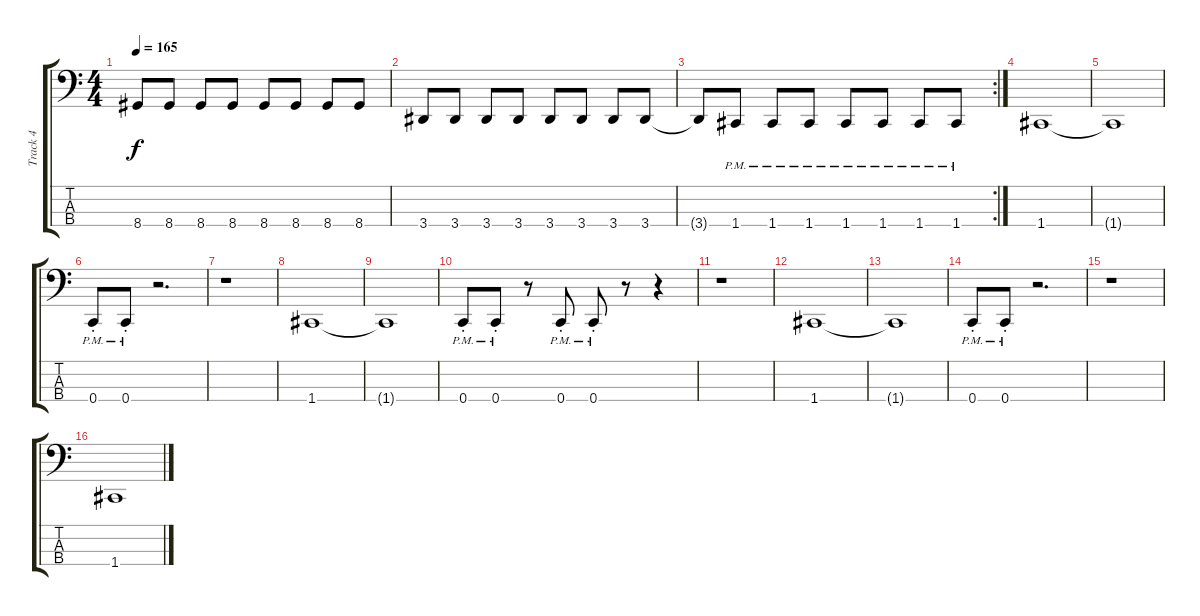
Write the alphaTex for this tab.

\track ("Track 4" "Track 4") {instrument electricbassfinger}
\staff {score tabs}
\tuning (F2 C2 G1 C1) {hide}
\ts (4 4)
\tempo 165
\clef f4
\ks c
8.4{t}.8{dy f} 8.4.8 8.4.8 8.4.8 8.4.8 8.4.8 8.4.8 8.4.8 |
3.4.8 3.4.8 3.4.8 3.4.8 3.4.8 3.4.8 3.4.8 3.4.8 |
\rc 2
3.4{t}.8 1.4{pm}.8 1.4{pm}.8 1.4{pm}.8 1.4{pm}.8 1.4{pm}.8 1.4{pm}.8 1.4{pm}.8 |
1.4.1 |
1.4{t}.1 |
0.4{pm st}.8 0.4{pm st}.8 r.2{d} |
r.1 |
1.4.1 |
1.4{t}.1 |
0.4{pm st}.8 0.4{pm st}.8 r.8 0.4{pm st}.8 0.4{pm st}.8 r.8 r.4 |
r.1 |
1.4.1 |
1.4{t}.1 |
0.4{pm st}.8 0.4{pm st}.8 r.2{d} |
r.1 |
1.4.1
